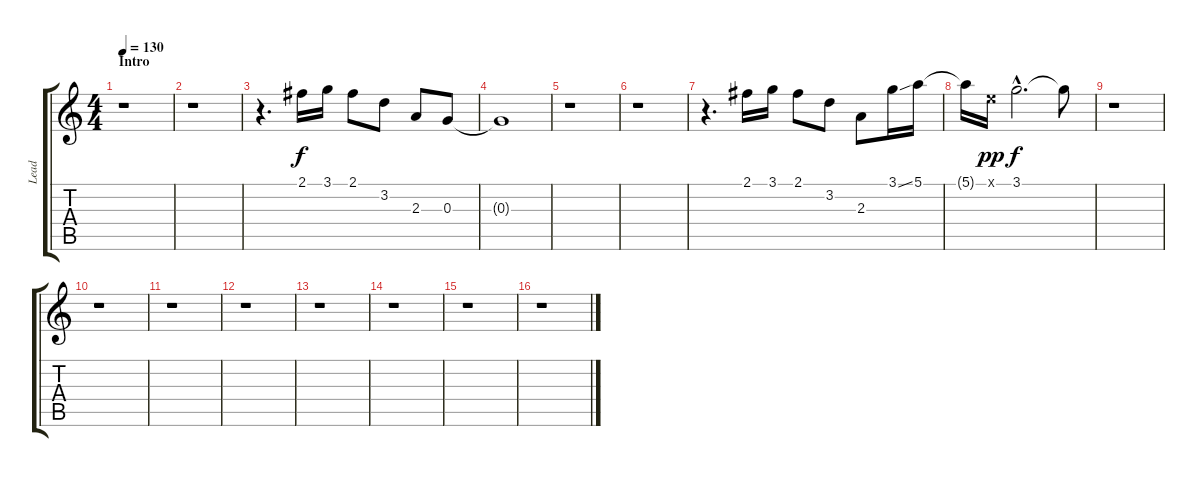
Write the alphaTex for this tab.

\track ("Lead" "Lead") {instrument electricguitarjazz}
\staff {score tabs}
\tuning (E4 B3 G3 D3 A2 E2) {hide}
\ts (4 4)
\section ("" "Intro")
\tempo 130
\tempo 125
\tempo 130
\clef g2
\ks c
r.1{dy f instrument electricguitarjazz} |
r.1 |
r.4{d} 2.1.16 3.1.16 2.1.8 3.2.8 2.3.8 0.3.8 |
0.3{t}.1 |
r.1 |
r.1 |
r.4{d} 2.1.16 3.1.16 2.1.8 3.2.8 2.3.8 3.1{ss}.16 5.1.16 |
5.1{t}.16 0.1{x}.16{dy pp} 3.1{hac}.2{d dy f} 3.1{t}.8 |
r.1 |
r.1 |
r.1 |
r.1 |
r.1 |
r.1 |
r.1 |
r.1
